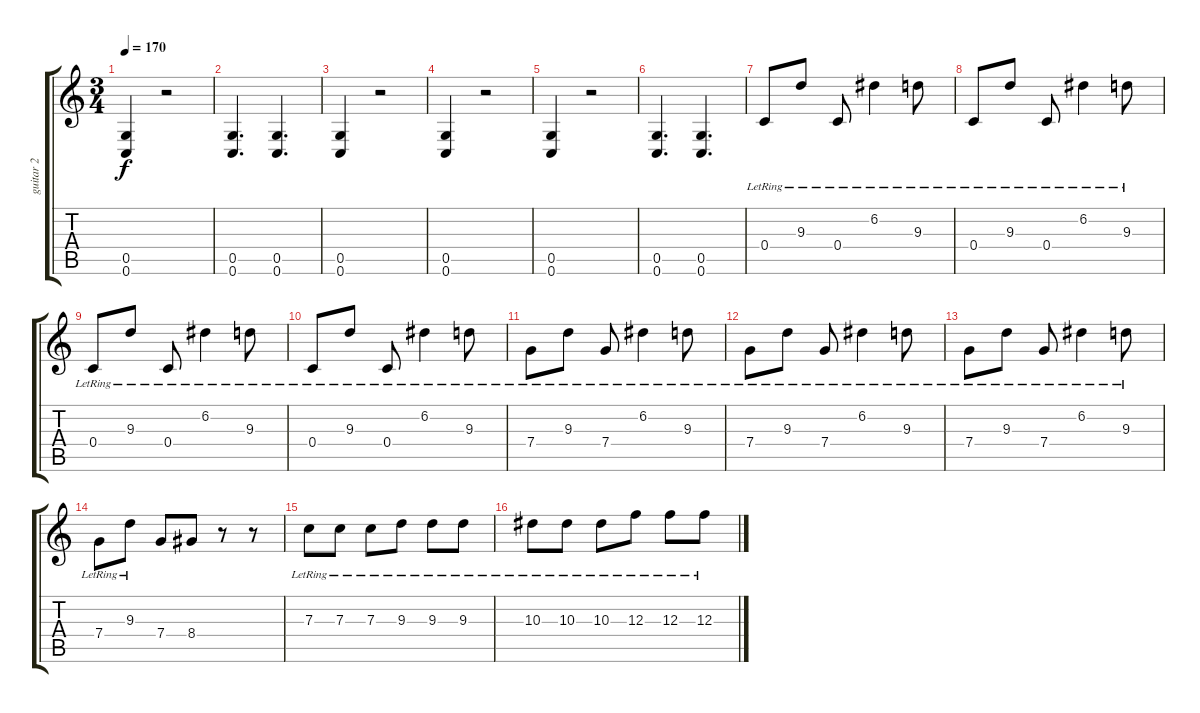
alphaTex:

\track ("guitar 2" "guitar 2") {instrument overdrivenguitar}
\staff {score tabs}
\tuning (D4 A3 F3 C3 G2 C2) {hide}
\ts (3 4)
\tempo 170
\clef g2
\ks c
(0.5 0.6).4{dy f} r.2 |
(0.5 0.6).4{d} (0.5 0.6).4{d} |
(0.5 0.6).4 r.2 |
(0.5 0.6).4 r.2 |
(0.5 0.6).4 r.2 |
(0.5 0.6).4{d} (0.5 0.6).4{d} |
0.4{lr}.8 9.3{lr}.8 0.4{lr}.8 6.2{lr}.4 9.3{lr}.8 |
0.4{lr}.8 9.3{lr}.8 0.4{lr}.8 6.2{lr}.4 9.3{lr}.8 |
0.4{lr}.8 9.3{lr}.8 0.4{lr}.8 6.2{lr}.4 9.3{lr}.8 |
0.4{lr}.8 9.3{lr}.8 0.4{lr}.8 6.2{lr}.4 9.3{lr}.8 |
7.4{lr}.8 9.3{lr}.8 7.4{lr}.8 6.2{lr}.4 9.3{lr}.8 |
7.4{lr}.8 9.3{lr}.8 7.4{lr}.8 6.2{lr}.4 9.3{lr}.8 |
7.4{lr}.8 9.3{lr}.8 7.4{lr}.8 6.2{lr}.4 9.3{lr}.8 |
7.4{lr}.8 9.3{lr}.8 7.4.8 8.4.8 r.8 r.8 |
7.3{lr}.8 7.3{lr}.8 7.3{lr}.8 9.3{lr}.8 9.3{lr}.8 9.3{lr}.8 |
10.3{lr}.8 10.3{lr}.8 10.3{lr}.8 12.3{lr}.8 12.3{lr}.8 12.3{lr}.8
